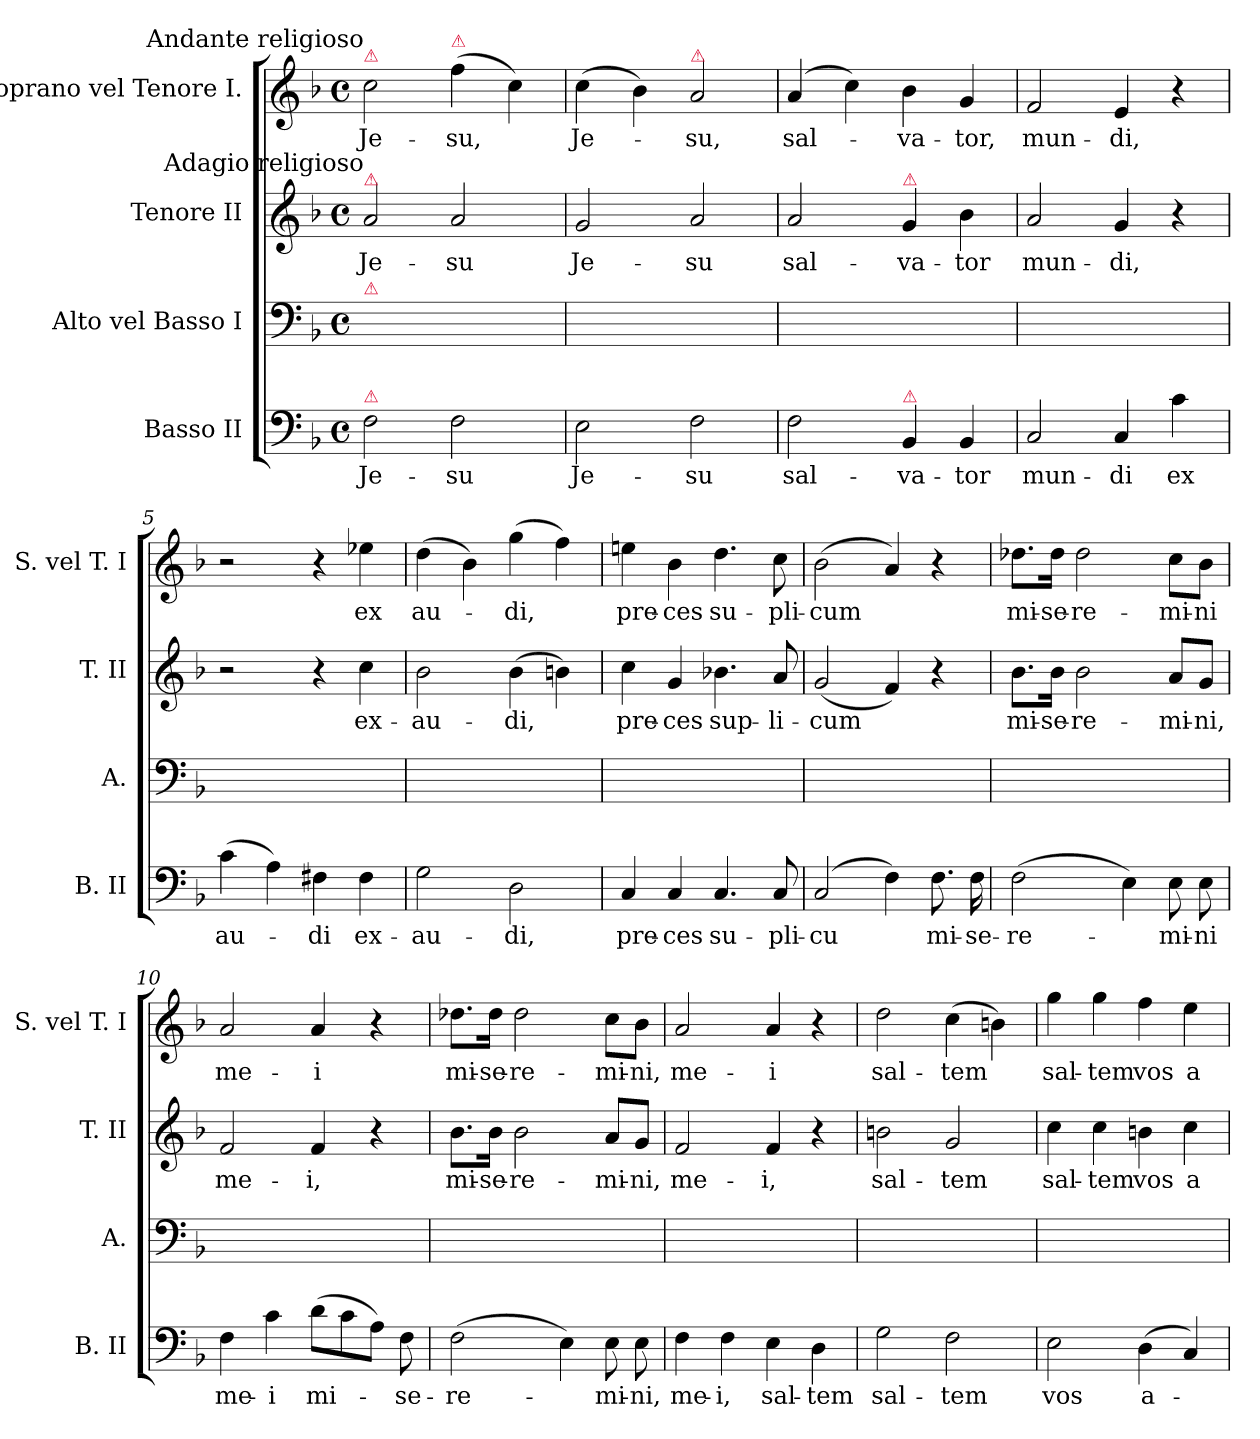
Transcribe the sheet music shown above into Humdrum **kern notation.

**kern	**text	**kern	**kern	**text	**kern	**text
*part4	*part4	*part3	*part2	*part2	*part1	*part1
*staff4	*staff4	*staff3	*staff2	*staff2	*staff1	*staff1
*I"Basso II	*	*I"Alto vel Basso I	*I"Tenore II	*	*I"Soprano vel Tenore I.	*
*I'B. II	*	*I'A.	*I'T. II	*	*I'S. vel T. I	*
*clefF4	*	*clefF4	*clefG2	*	*clefG2	*
*k[b-]	*	*k[b-]	*k[b-]	*	*k[b-]	*
*F:	*	*F:	*F:	*	*F:	*
*M4/4	*	*M4/4	*M4/4	*	*M4/4	*
*met(c)	*	*met(c)	*met(c)	*	*met(c)	*
=1	=1	=1	=1	=1	=1	=1
!	!	!	!	!	!LO:TX:a:color=crimson:t=⚠	!
!	!	!	!	!	!LO:TX:a:rj:t=Andante religioso	!
!	!	!	!LO:TX:a:color=crimson:t=⚠	!	!	!
!	!	!	!LO:TX:a:rj:t=Adagio religioso	!	!	!
!	!	!LO:TX:a:color=crimson:t=⚠	!	!	!	!
!LO:TX:a:color=crimson:t=⚠	!	!	!	!	!	!
2F\	Je-	1ryy	2a/	Je-	2cc\	Je-
!	!	!	!	!	!LO:TX:a:color=crimson:t=⚠	!
2F\	-su	.	2a/	-su	(4ff\	-su,
.	.	.	.	.	4cc\)	.
=2	=2	=2	=2	=2	=2	=2
2E\	Je-	1ryy	2g/	Je-	(4cc\	Je-
.	.	.	.	.	4b-\)	.
!	!	!	!	!	!LO:TX:a:color=crimson:t=⚠	!
2F\	-su	.	2a/	-su	2a/	-su,
=3	=3	=3	=3	=3	=3	=3
2F\	sal-	1ryy	2a/	sal-	(4a/	sal-
.	.	.	.	.	4cc\)	.
!	!	!	!LO:TX:a:color=crimson:t=⚠	!	!	!
!LO:TX:a:color=crimson:t=⚠	!	!	!	!	!	!
4BB-/	-va-	.	4g/	-va-	4b-\	-va-
4BB-/	-tor	.	4b-\	-tor	4g/	-tor,
=4	=4	=4	=4	=4	=4	=4
2C/	mun-	1ryy	2a/	mun-	2f/	mun-
4C/	-di	.	4g/	-di,	4e/	-di,
4c\	ex	.	4r	.	4r	.
=5	=5	=5	=5	=5	=5	=5
(4c\	au-	1ryy	2r	.	2r	.
4A\)	.	.	.	.	.	.
4F#X\	-di	.	4r	.	4r	.
4F#\	ex-	.	4cc\	ex-	4ee-X\	ex
=6	=6	=6	=6	=6	=6	=6
2G\	-au-	1ryy	2b-\	-au-	(4dd\	au-
.	.	.	.	.	4b-\)	.
2D\	-di,	.	(4b-\	-di,	(4gg\	-di,
.	.	.	4bn\)	.	4ff\)	.
=7	=7	=7	=7	=7	=7	=7
4C/	pre-	1ryy	4cc\	pre-	4een\	pre-
4C/	-ces	.	4g/	-ces	4b-\	-ces
4.C/	su-	.	4.b-X\	sup-	4.dd\	su-
8C/	-pli-	.	8a/	-li-	8cc\	-pli-
=8	=8	=8	=8	=8	=8	=8
(2C/	-cu	1ryy	(2g/	-cum	(2b-\	-cum
4F\)	.	.	4f/)	.	4a/)	.
8.F\	mi-	.	4r	.	4r	.
16F\	-se-	.	.	.	.	.
=9	=9	=9	=9	=9	=9	=9
(2F\	-re-	1ryy	8.b-\L	mi-	8.dd-X\L	mi-
.	.	.	16b-\Jk	-se-	16dd-\Jk	-se-
.	.	.	2b-\	-re-	2dd-\	-re-
4E\)	.	.	.	.	.	.
8E\	-mi-	.	8a/L	-mi-	8cc\L	-mi-
8E\	-ni	.	8g/J	-ni,	8b-\J	-ni
=10	=10	=10	=10	=10	=10	=10
4F\	me-	1ryy	2f/	me-	2a/	me-
4c\	-i	.	.	.	.	.
(8d\L	mi-	.	4f/	-i,	4a/	-i
8c\	.	.	.	.	.	.
8A\J)	.	.	4r	.	4r	.
8F\	-se-	.	.	.	.	.
=11	=11	=11	=11	=11	=11	=11
(2F\	-re-	1ryy	8.b-\L	mi-	8.dd-X\L	mi-
.	.	.	16b-\Jk	-se-	16dd-\Jk	-se-
.	.	.	2b-\	-re-	2dd-\	-re-
4E\)	.	.	.	.	.	.
8E\	-mi-	.	8a/L	-mi-	8cc\L	-mi-
8E\	-ni,	.	8g/J	-ni,	8b-\J	-ni,
=12	=12	=12	=12	=12	=12	=12
4F\	me-	1ryy	2f/	me-	2a/	me-
4F\	-i,	.	.	.	.	.
4E\	sal-	.	4f/	-i,	4a/	-i
4D\	-tem	.	4r	.	4r	.
=13	=13	=13	=13	=13	=13	=13
2G\	sal-	1ryy	2bn\	sal-	2dd\	sal-
2F\	-tem	.	2g/	-tem	(4cc\	-tem
.	.	.	.	.	4bn\)	.
=14	=14	=14	=14	=14	=14	=14
2E\	vos	1ryy	4cc\	sal-	4gg\	sal-
.	.	.	4cc\	-tem	4gg\	-tem
(4D\	a-	.	4bn\	vos	4ff\	vos
4C/)	.	.	4cc\	a-	4ee\	a-
=	=	=	=	=	=	=
*-	*-	*-	*-	*-	*-	*-
